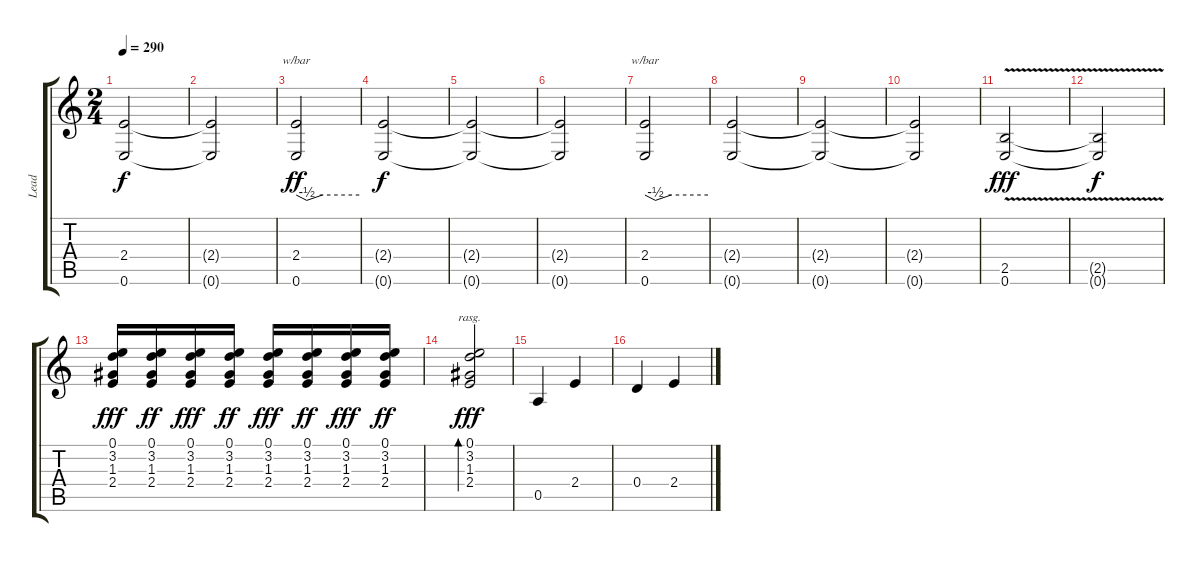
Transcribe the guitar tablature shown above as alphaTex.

\track ("Lead" "Lead") {instrument electricguitarclean}
\staff {score tabs}
\tuning (E4 B3 G3 D3 A2 E2) {hide}
\ts (2 4)
\tempo 290
\clef g2
\ks c
(2.4{t} 0.6{t}).2{dy f} |
(2.4{t} 0.6{t}).2 |
(2.4 0.6).2{tbe (custom default 0 0 10 -2 25 0 60 0) dy ff} |
(2.4{t} 0.6{t}).2{dy f} |
(2.4{t} 0.6{t}).2 |
(2.4{t} 0.6{t}).2 |
(2.4 0.6).2{tbe (custom default 0 0 10 -2 25 0 60 0)} |
(2.4{t} 0.6{t}).2 |
(2.4{t} 0.6{t}).2 |
(2.4{t} 0.6{t}).2 |
(2.5{v} 0.6).2{dy fff} |
(2.5{t} 0.6{t}).2{dy f volume 11 balance 0 instrument acousticguitarsteel} |
(0.1 3.2 1.3 2.4).16{dy fff} (0.1 3.2 1.3 2.4).16{dy ff} (0.1 3.2 1.3 2.4).16{dy fff} (0.1 3.2 1.3 2.4).16{dy ff} (0.1 3.2 1.3 2.4).16{dy fff} (0.1 3.2 1.3 2.4).16{dy ff} (0.1 3.2 1.3 2.4).16{dy fff} (0.1 3.2 1.3 2.4).16{dy ff} |
(0.1 3.2 1.3 2.4).2{bd 120 rasg ii dy fff} |
0.5.4{instrument electricguitarmuted} 2.4.4 |
0.4.4 2.4.4
